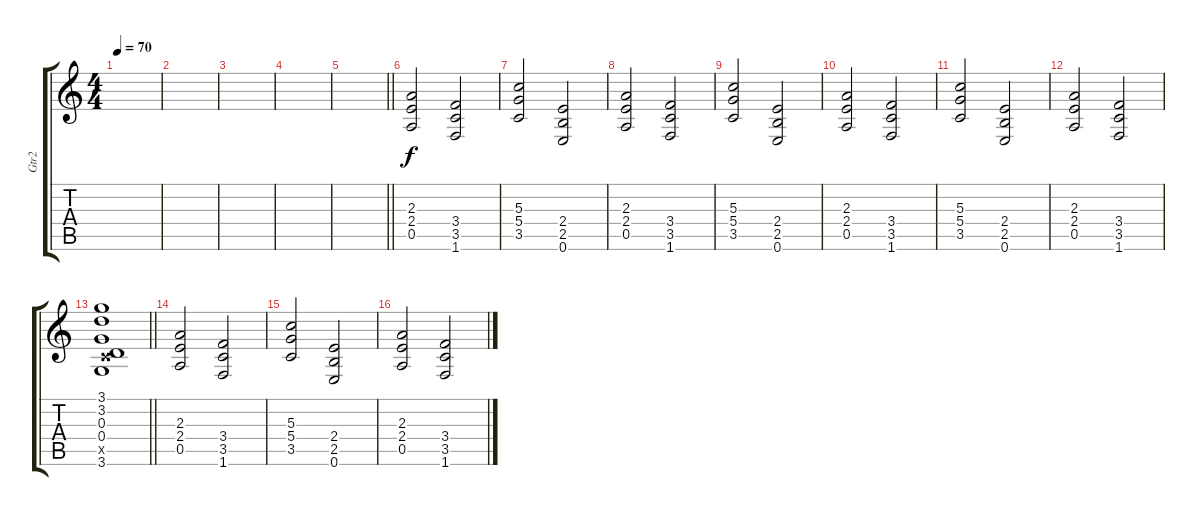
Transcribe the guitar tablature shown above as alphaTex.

\track ("Gtr2" "Gtr2") {instrument overdrivenguitar}
\staff {score tabs}
\tuning (E4 B3 G3 D3 A2 E2) {hide}
\ts (4 4)
\tempo 70
\clef g2
\ks c
|
|
|
|
\barLineRight lightlight
|
(2.3 2.4 0.5).2 (3.4 3.5 1.6).2 |
(5.3 5.4 3.5).2 (2.4 2.5 0.6).2 |
(2.3 2.4 0.5).2 (3.4 3.5 1.6).2 |
(5.3 5.4 3.5).2 (2.4 2.5 0.6).2 |
(2.3 2.4 0.5).2 (3.4 3.5 1.6).2 |
(5.3 5.4 3.5).2 (2.4 2.5 0.6).2 |
(2.3 2.4 0.5).2 (3.4 3.5 1.6).2 |
\barLineRight lightlight
(3.1 3.2 0.3 0.4 3.5{x} 3.6).1 |
(2.3 2.4 0.5).2 (3.4 3.5 1.6).2 |
(5.3 5.4 3.5).2 (2.4 2.5 0.6).2 |
(2.3 2.4 0.5).2 (3.4 3.5 1.6).2
